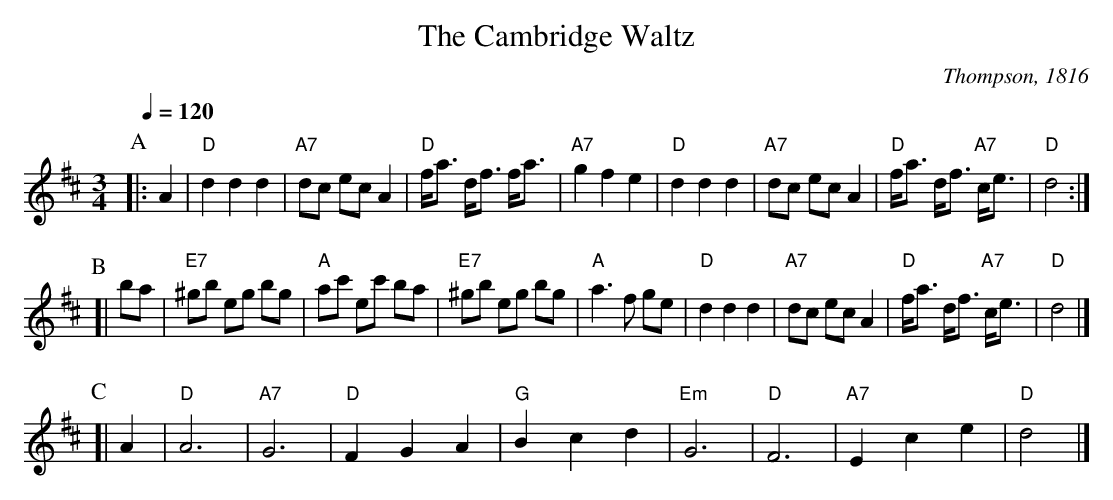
X:1
T:The Cambridge Waltz
C:Thompson, 1816
L:1/8
M:3/4
Q:1/4=120
K:D
P:A
|: A2 | "D"d2d2d2 | "A7"dc ec A2 | "D"f<a d<f f<a | "A7"g2f2e2 |\
"D"d2d2d2 | "A7"dc ec A2 | "D"f<a d<f "A7"c<e | "D"d4 :|
P:B
[| ba | "E7"^gb eg bg | "A"ac' ec' ba | "E7"^gb eg bg | "A"a3 f ge |\
"D"d2d2d2 | "A7"dc ec A2 | "D"f<a d<f "A7"c<e | "D"d4 |]
P:C
[| A2 | "D"A6 | "A7"G6 | "D"F2G2A2 | "G"B2c2d2 |\
"Em"G6 | "D"F6 | "A7"E2c2e2 | "D"d4 |]
